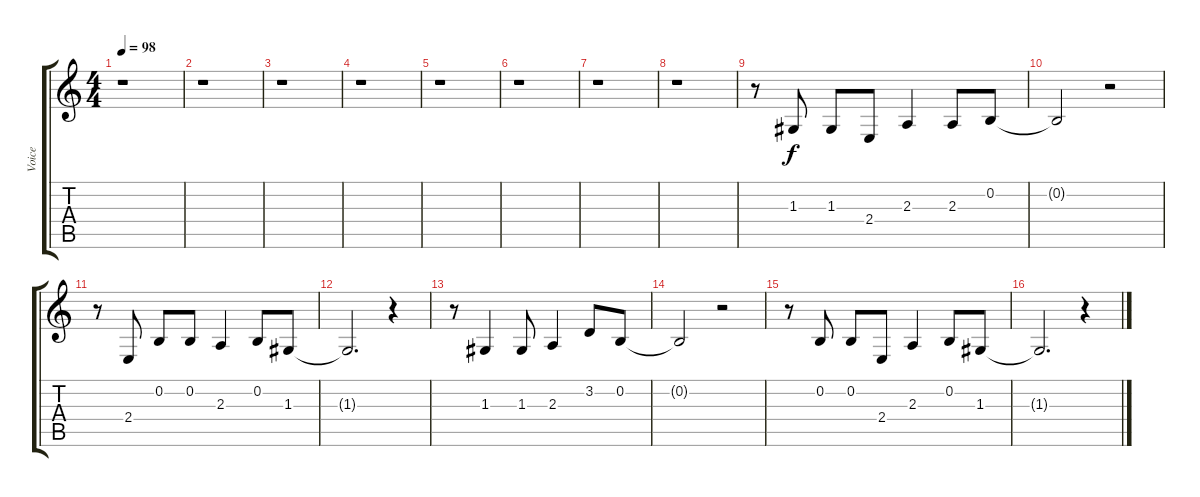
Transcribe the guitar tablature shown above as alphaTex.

\track ("Voice" "Voice") {instrument trumpet}
\staff {score tabs}
\tuning (E4 B3 G3 D3 A2 E2) {hide}
\ts (4 4)
\tempo 98
\clef g2
\ks c
r.1{dy f instrument trumpet} |
r.1 |
r.1 |
r.1 |
r.1 |
r.1 |
r.1 |
r.1 |
r.8 1.3.8 1.3.8 2.4.8 2.3.4 2.3.8 0.2.8 |
0.2{t}.2 r.2 |
r.8 2.4.8 0.2.8 0.2.8 2.3.4 0.2.8 1.3.8 |
1.3{t}.2{d} r.4 |
r.8 1.3.4 1.3.8 2.3.4 3.2.8 0.2.8 |
0.2{t}.2 r.2 |
r.8 0.2.8 0.2.8 2.4.8 2.3.4 0.2.8 1.3.8 |
1.3{t}.2{d} r.4
